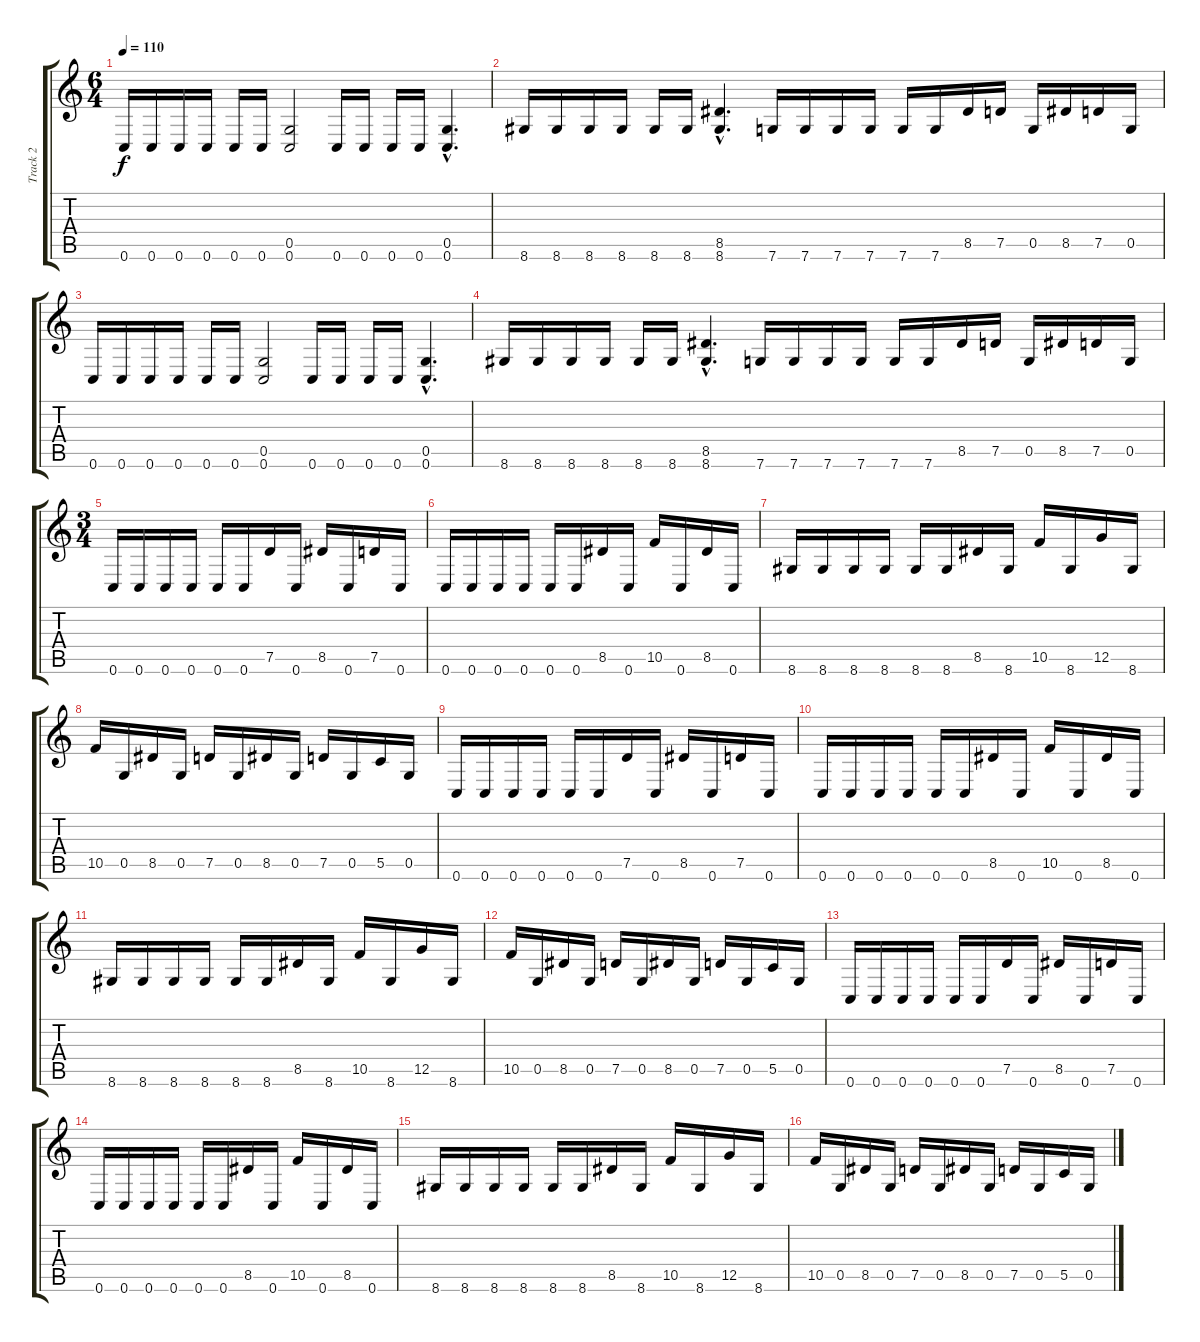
\track ("Track 2" "Track 2") {instrument distortionguitar}
\staff {score tabs}
\tuning (D4 A3 F3 C3 G2 C2) {hide}
\ts (6 4)
\tempo 110
\clef g2
\ks c
0.6.16{dy f} 0.6.16 0.6.16 0.6.16 0.6.16 0.6.16 (0.5 0.6).2 0.6.16 0.6.16 0.6.16 0.6.16 (0.5{hac} 0.6{hac}).4{d} |
8.6.16 8.6.16 8.6.16 8.6.16 8.6.16 8.6.16 (8.5{hac} 8.6{hac}).4{d} 7.6.16 7.6.16 7.6.16 7.6.16 7.6.16 7.6.16 8.5.16 7.5.16 0.5.16 8.5.16 7.5.16 0.5.16 |
0.6.16 0.6.16 0.6.16 0.6.16 0.6.16 0.6.16 (0.5 0.6).2 0.6.16 0.6.16 0.6.16 0.6.16 (0.5{hac} 0.6{hac}).4{d} |
8.6.16 8.6.16 8.6.16 8.6.16 8.6.16 8.6.16 (8.5{hac} 8.6{hac}).4{d} 7.6.16 7.6.16 7.6.16 7.6.16 7.6.16 7.6.16 8.5.16 7.5.16 0.5.16 8.5.16 7.5.16 0.5.16 |
\ts (3 4)
0.6.16 0.6.16 0.6.16 0.6.16 0.6.16 0.6.16 7.5.16 0.6.16 8.5.16 0.6.16 7.5.16 0.6.16 |
0.6.16 0.6.16 0.6.16 0.6.16 0.6.16 0.6.16 8.5.16 0.6.16 10.5.16 0.6.16 8.5.16 0.6.16 |
8.6.16 8.6.16 8.6.16 8.6.16 8.6.16 8.6.16 8.5.16 8.6.16 10.5.16 8.6.16 12.5.16 8.6.16 |
10.5.16 0.5.16 8.5.16 0.5.16 7.5.16 0.5.16 8.5.16 0.5.16 7.5.16 0.5.16 5.5.16 0.5.16 |
0.6.16 0.6.16 0.6.16 0.6.16 0.6.16 0.6.16 7.5.16 0.6.16 8.5.16 0.6.16 7.5.16 0.6.16 |
0.6.16 0.6.16 0.6.16 0.6.16 0.6.16 0.6.16 8.5.16 0.6.16 10.5.16 0.6.16 8.5.16 0.6.16 |
8.6.16 8.6.16 8.6.16 8.6.16 8.6.16 8.6.16 8.5.16 8.6.16 10.5.16 8.6.16 12.5.16 8.6.16 |
10.5.16 0.5.16 8.5.16 0.5.16 7.5.16 0.5.16 8.5.16 0.5.16 7.5.16 0.5.16 5.5.16 0.5.16 |
0.6.16 0.6.16 0.6.16 0.6.16 0.6.16 0.6.16 7.5.16 0.6.16 8.5.16 0.6.16 7.5.16 0.6.16 |
0.6.16 0.6.16 0.6.16 0.6.16 0.6.16 0.6.16 8.5.16 0.6.16 10.5.16 0.6.16 8.5.16 0.6.16 |
8.6.16 8.6.16 8.6.16 8.6.16 8.6.16 8.6.16 8.5.16 8.6.16 10.5.16 8.6.16 12.5.16 8.6.16 |
10.5.16 0.5.16 8.5.16 0.5.16 7.5.16 0.5.16 8.5.16 0.5.16 7.5.16 0.5.16 5.5.16 0.5.16
